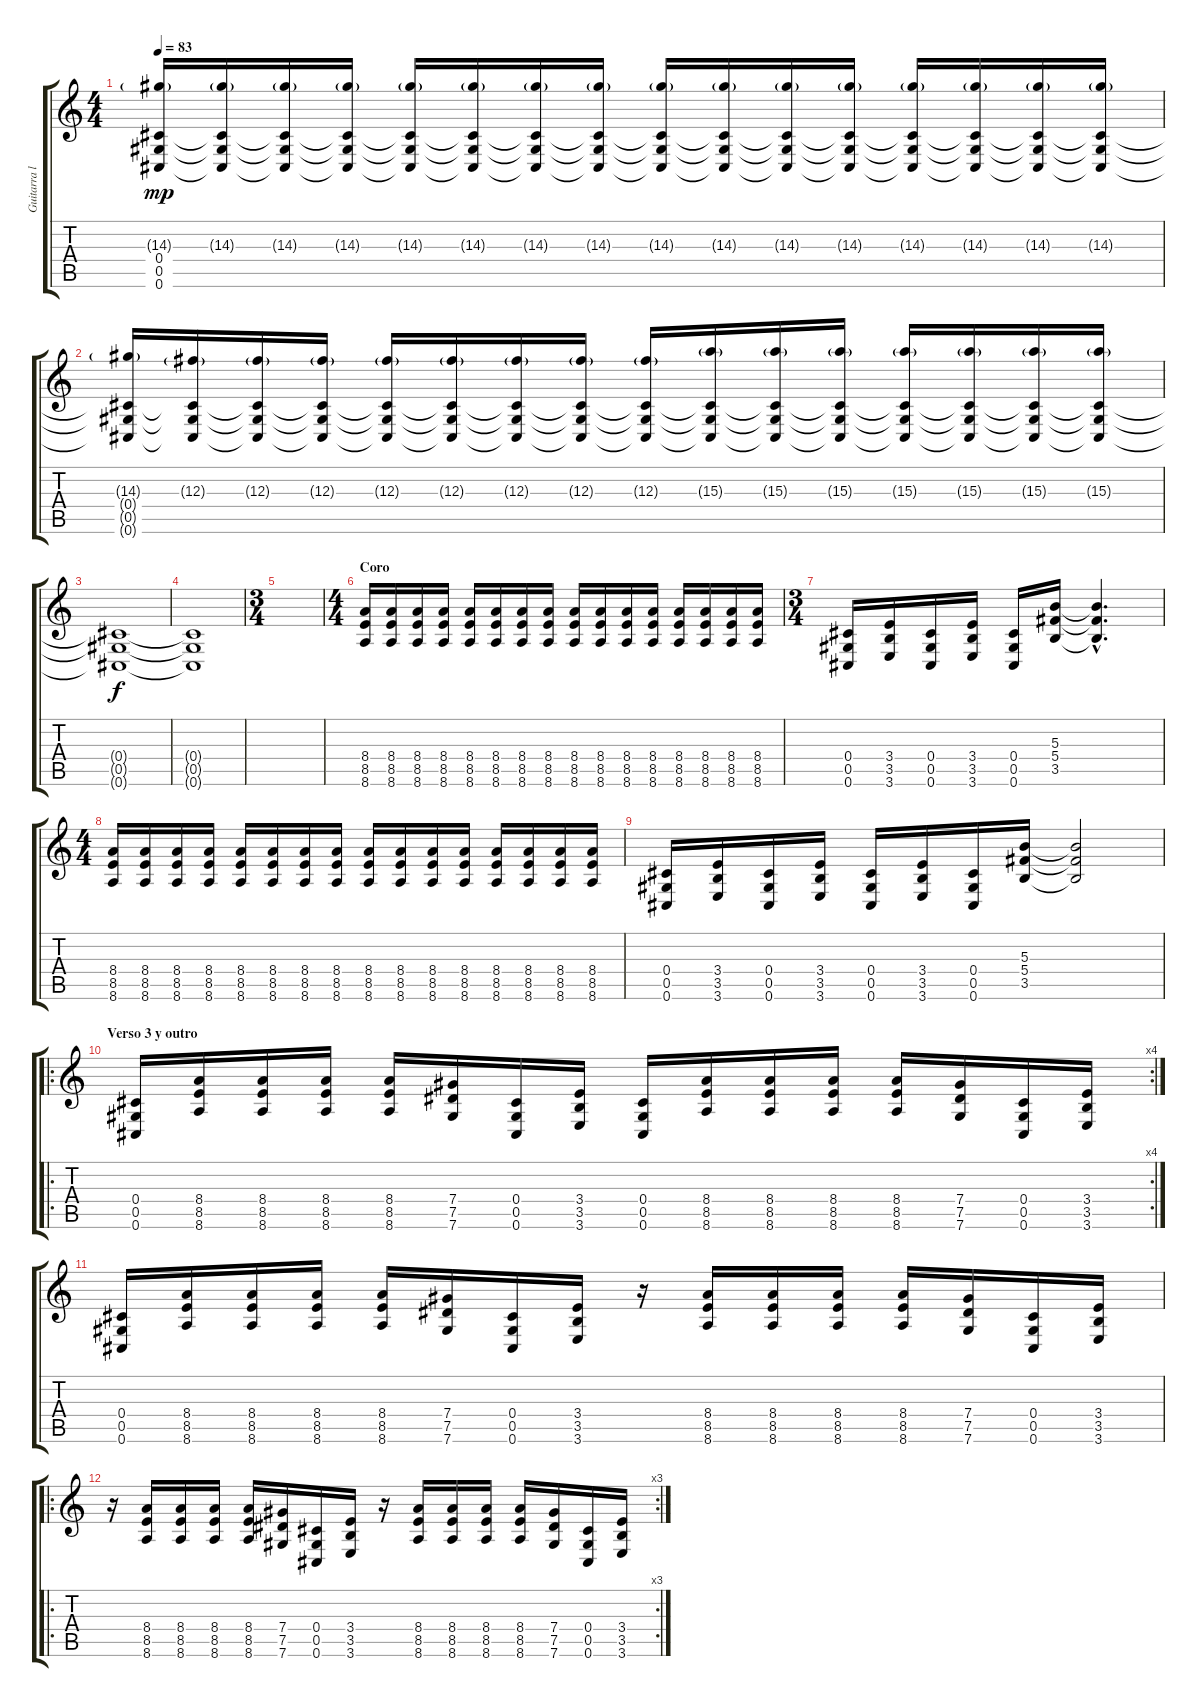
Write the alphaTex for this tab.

\track ("Guitarra líder (Lead guitar)" "Guitarra l") {instrument distortionguitar}
\staff {score tabs}
\tuning (Eb4 Bb3 Gb3 Db3 Ab2 Db2) {hide}
\ts (4 4)
\tempo 83
\clef g2
\ks c
(14.3{g} 0.4{t} 0.5{t} 0.6{t}).16{dy mp} (14.3{g} 0.4{t} 0.5{t} 0.6{t}).16 (14.3{g} 0.4{t} 0.5{t} 0.6{t}).16 (14.3{g} 0.4{t} 0.5{t} 0.6{t}).16 (14.3{g} 0.4{t} 0.5{t} 0.6{t}).16 (14.3{g} 0.4{t} 0.5{t} 0.6{t}).16 (14.3{g} 0.4{t} 0.5{t} 0.6{t}).16 (14.3{g} 0.4{t} 0.5{t} 0.6{t}).16 (14.3{g} 0.4{t} 0.5{t} 0.6{t}).16 (14.3{g} 0.4{t} 0.5{t} 0.6{t}).16 (14.3{g} 0.4{t} 0.5{t} 0.6{t}).16 (14.3{g} 0.4{t} 0.5{t} 0.6{t}).16 (14.3{g} 0.4{t} 0.5{t} 0.6{t}).16 (14.3{g} 0.4{t} 0.5{t} 0.6{t}).16 (14.3{g} 0.4{t} 0.5{t} 0.6{t}).16 (14.3{g} 0.4{t} 0.5{t} 0.6{t}).16 |
(14.3{g} 0.4{t} 0.5{t} 0.6{t}).16 (12.3{g} 0.4{t} 0.5{t} 0.6{t}).16 (12.3{g} 0.4{t} 0.5{t} 0.6{t}).16 (12.3{g} 0.4{t} 0.5{t} 0.6{t}).16 (12.3{g} 0.4{t} 0.5{t} 0.6{t}).16 (12.3{g} 0.4{t} 0.5{t} 0.6{t}).16 (12.3{g} 0.4{t} 0.5{t} 0.6{t}).16 (12.3{g} 0.4{t} 0.5{t} 0.6{t}).16 (12.3{g} 0.4{t} 0.5{t} 0.6{t}).16 (15.3{g} 0.4{t} 0.5{t} 0.6{t}).16 (15.3{g} 0.4{t} 0.5{t} 0.6{t}).16 (15.3{g} 0.4{t} 0.5{t} 0.6{t}).16 (15.3{g} 0.4{t} 0.5{t} 0.6{t}).16 (15.3{g} 0.4{t} 0.5{t} 0.6{t}).16 (15.3{g} 0.4{t} 0.5{t} 0.6{t}).16 (15.3{g} 0.4{t} 0.5{t} 0.6{t}).16 |
(0.4{t} 0.5{t} 0.6{t}).1{dy f volume 2} |
(0.4{t} 0.5{t} 0.6{t}).1 |
\ts (3 4)
|
\ts (4 4)
\section ("" "Coro")
(8.4 8.5 8.6).16{volume 16 instrument distortionguitar} (8.4 8.5 8.6).16 (8.4 8.5 8.6).16 (8.4 8.5 8.6).16 (8.4 8.5 8.6).16 (8.4 8.5 8.6).16 (8.4 8.5 8.6).16 (8.4 8.5 8.6).16 (8.4 8.5 8.6).16 (8.4 8.5 8.6).16 (8.4 8.5 8.6).16 (8.4 8.5 8.6).16 (8.4 8.5 8.6).16 (8.4 8.5 8.6).16 (8.4 8.5 8.6).16 (8.4 8.5 8.6).16 |
\ts (3 4)
(0.4 0.5 0.6).16 (3.4 3.5 3.6).16 (0.4 0.5 0.6).16 (3.4 3.5 3.6).16 (0.4 0.5 0.6).16 (5.3 5.4 3.5).16 (5.3{hac t} 5.4{hac t} 3.5{hac t}).4{d} |
\ts (4 4)
(8.4 8.5 8.6).16 (8.4 8.5 8.6).16 (8.4 8.5 8.6).16 (8.4 8.5 8.6).16 (8.4 8.5 8.6).16 (8.4 8.5 8.6).16 (8.4 8.5 8.6).16 (8.4 8.5 8.6).16 (8.4 8.5 8.6).16 (8.4 8.5 8.6).16 (8.4 8.5 8.6).16 (8.4 8.5 8.6).16 (8.4 8.5 8.6).16 (8.4 8.5 8.6).16 (8.4 8.5 8.6).16 (8.4 8.5 8.6).16 |
(0.4 0.5 0.6).16 (3.4 3.5 3.6).16 (0.4 0.5 0.6).16 (3.4 3.5 3.6).16 (0.4 0.5 0.6).16 (3.4 3.5 3.6).16 (0.4 0.5 0.6).16 (5.3 5.4 3.5).16 (5.3{t} 5.4{t} 3.5{t}).2 |
\ro
\rc 4
\section ("" "Verso 3 y outro")
(0.4 0.5 0.6).16{volume 16} (8.4 8.5 8.6).16 (8.4 8.5 8.6).16 (8.4 8.5 8.6).16{volume 16} (8.4 8.5 8.6).16 (7.4 7.5 7.6).16 (0.4 0.5 0.6).16 (3.4 3.5 3.6).16 (0.4 0.5 0.6).16 (8.4 8.5 8.6).16 (8.4 8.5 8.6).16 (8.4 8.5 8.6).16 (8.4 8.5 8.6).16 (7.4 7.5 7.6).16 (0.4 0.5 0.6).16 (3.4 3.5 3.6).16 |
(0.4 0.5 0.6).16{volume 16} (8.4 8.5 8.6).16 (8.4 8.5 8.6).16 (8.4 8.5 8.6).16{volume 16} (8.4 8.5 8.6).16 (7.4 7.5 7.6).16 (0.4 0.5 0.6).16 (3.4 3.5 3.6).16 r.16 (8.4 8.5 8.6).16 (8.4 8.5 8.6).16 (8.4 8.5 8.6).16 (8.4 8.5 8.6).16 (7.4 7.5 7.6).16 (0.4 0.5 0.6).16 (3.4 3.5 3.6).16 |
\ro
\rc 3
r.16{volume 16} (8.4 8.5 8.6).16 (8.4 8.5 8.6).16 (8.4 8.5 8.6).16{volume 16} (8.4 8.5 8.6).16 (7.4 7.5 7.6).16 (0.4 0.5 0.6).16 (3.4 3.5 3.6).16 r.16 (8.4 8.5 8.6).16 (8.4 8.5 8.6).16 (8.4 8.5 8.6).16 (8.4 8.5 8.6).16 (7.4 7.5 7.6).16 (0.4 0.5 0.6).16 (3.4 3.5 3.6).16
